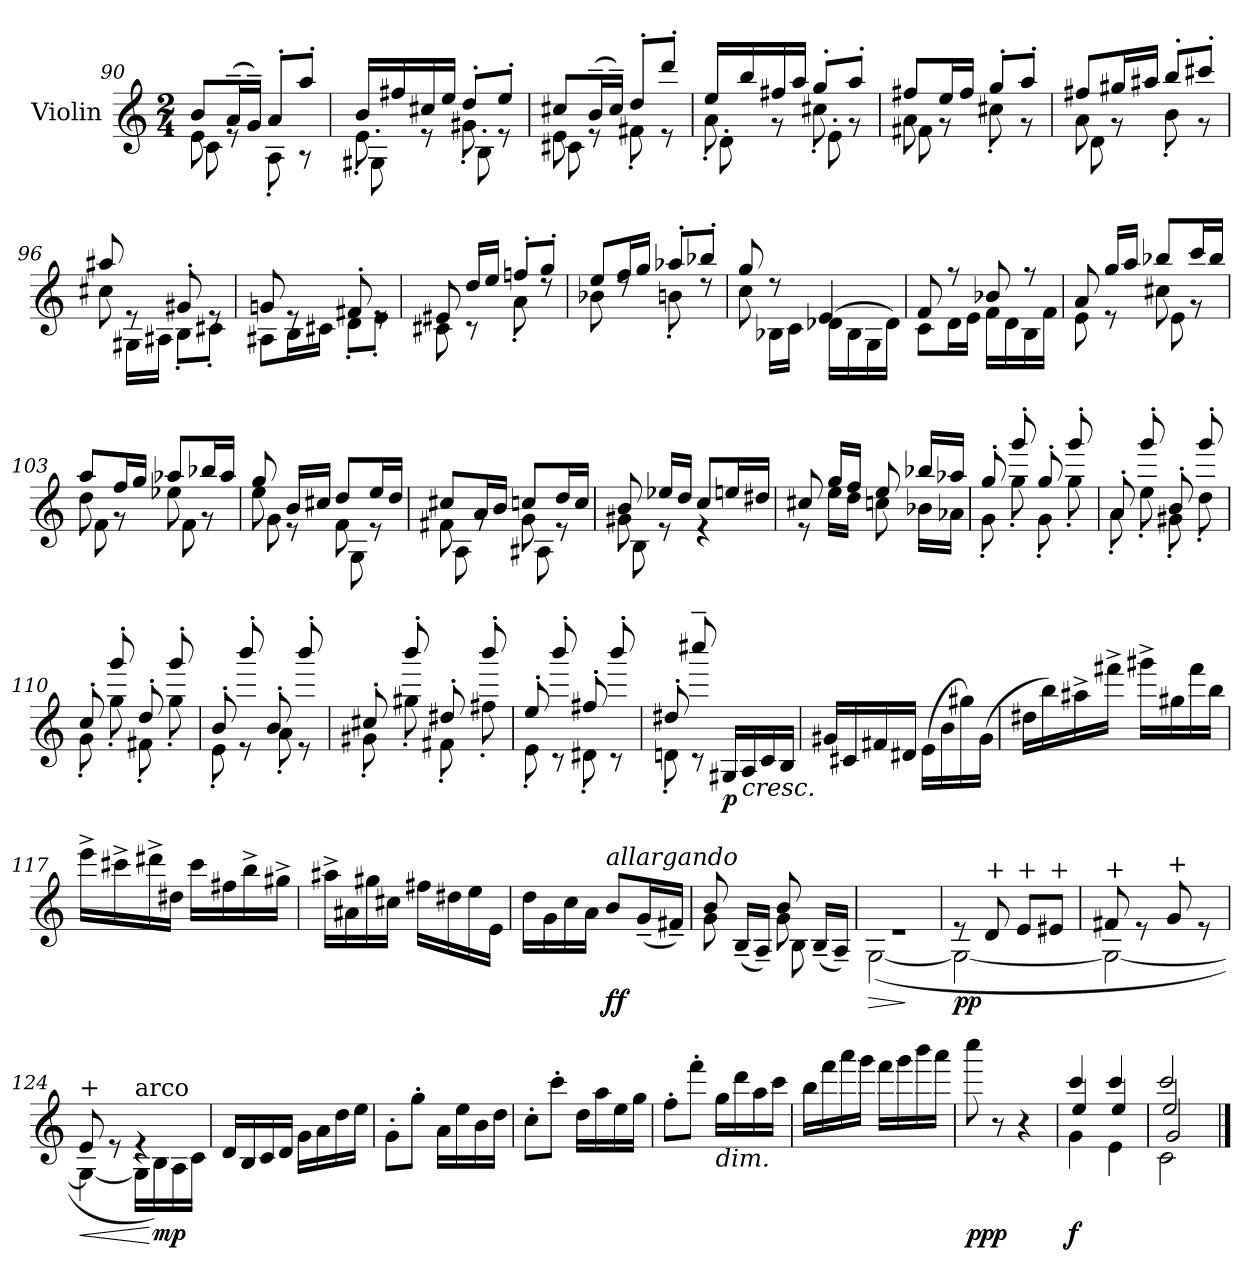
**kern	**dynam
*part1	*part1
*staff1	*staff1
*I"Violin	*
*I'Vln.	*
*clefG2	*
*k[]	*
*M2/4	*
=90	=90
*^	*
*	*^	*
8b/L	8e\	8c\	.
(<16a~/L	8re	4.ryy	.
16g~/JJ)	.	.	.
8a'/L	8A'\	.	.
8aa'/J	8r	.	.
=91	=91	=91	=91
16b/LL	8e'\	8G#X'\	.
16ff#X/	.	.	.
16cc#X/	8r	8ryy	.
16ee/JJ	.	.	.
8dd'/L	8g#X'\	8B'\	.
8ee'/J	8r	8ryy	.
=92	=92	=92	=92
8cc#X/L	8e\	8c#X\	.
(<16b~/L	8re	4.ryy	.
16cc#~/JJ)	.	.	.
8dd'/L	8f#X'\	.	.
8ddd'/J	8r	.	.
!!LO:LB:g=z	!!	!!
=93	=93	=93	=93
16ee/LL	8a'\	8d'\	.
16bb/	.	.	.
16ff#X/	8r	8ryy	.
16aa/JJ	.	.	.
8gg'/L	8cc#X'\	8e'\	.
8aa'/J	8r	8ryy	.
=94	=94	=94	=94
8ff#X/L	8a\	8f#X\	.
16ee/L	8r	4.ryy	.
16ff#/JJ	.	.	.
8gg'/L	8cc#X'\	.	.
8aa'/J	8r	.	.
=95	=95	=95	=95
8ff#X/L	8a\	8d\	.
16gg#X/L	8r	4.ryy	.
16aa#X/JJ	.	.	.
8bb'/L	8b'\	.	.
8ccc#X'/J	8r	.	.
*	*v	*v	*
=96	=96	=96
8aa#X/	8cc#X\	.
8re	16G#X\LL	.
.	16A#X\JJ	.
8g#X'/	8B'\L	.
8re	8c#X'\J	.
=97	=97	=97
8gn/	8A#X\L	.
8re	16B\L	.
.	16c#X\JJ	.
8f#X'/	8d'\L	.
8re	8e'\J	.
!!LO:LB:g=z	!!
=98	=98	=98
8e#X/	8c#X\	.
16dd/LL	8r	.
16ee/JJ	.	.
8ffn'/L	8a'\	.
8gg'/J	8rdd	.
=99	=99	=99
8ee/L	8b-X\	.
16ff/L	8rdd	.
16gg/JJ	.	.
8aa-X'/L	8bn'\	.
8bb-X'/J	8rdd	.
=100	=100	=100
8gg/	8cc\	.
8r	16B-X\LL	.
.	16c\JJ	.
(<16d-X\LL	4e/	.
16B-\	.	.
16G\	.	.
16d-\JJ)	.	.
=101	=101	=101
8c\L	8f/	.
16d\L	8rff	.
16e\JJ	.	.
16f\LL	8b-X/	.
16d\	.	.
16B\	8rff	.
16f\JJ	.	.
=102	=102	=102
*	*^	*
8a/	8e\	4ryy	.
16gg/LL	8r	.	.
16aa/JJ	.	.	.
8bb-X/L	8cc#X\	8e\	.
16ccc/L	8r	8ryy	.
16bb-/JJ	.	.	.
!!LO:LB:g=z	!!	!!
=103	=103	=103	=103
8aa/L	8dd\	8f\	.
16ff/L	8r	8ryy	.
16gg/JJ	.	.	.
8aa-X/L	8ee-X\	8f\	.
16bb-X/L	8r	8ryy	.
16aa-/JJ	.	.	.
=104	=104	=104	=104
8gg/	8ee\	8g\	.
16b/LL	8r	8ryy	.
16cc#X/JJ	.	.	.
8dd/L	8f\	8G\	.
16ee/L	8r	8ryy	.
16dd/JJ	.	.	.
=105	=105	=105	=105
8cc#X/L	8f#X\	8A\	.
16a/L	8rg	8ryy	.
16b/JJ	.	.	.
8ccn/L	8g\	8A#X\	.
16dd/L	8r	8ryy	.
16cc/JJ	.	.	.
=106	=106	=106	=106
8b/	8g#X\	8B\	.
16ee-X/LL	8r	4.ryy	.
16dd/JJ	.	.	.
8cc/L	4r	.	.
16een/L	.	.	.
16dd#X/JJ	.	.	.
*	*v	*v	*
=107	=107	=107
8cc#X/	8r	.
16gg/LL	16ee\LL	.
16ff/JJ	16dd\JJ	.
8ee/	8ccn\	.
16bb-X/LL	16b-X\LL	.
16aa-X/JJ	16a-X\JJ	.
!!LO:LB:g=z	!!
=108	=108	=108
8gg'/	8g'\	.
8ggg'/	8gg'\	.
8gg'/	8g'\	.
8ggg'/	8gg'\	.
=109	=109	=109
8a'/	8a'\	.
8ggg'/	8ee'\	.
8b'/	8g#X'\	.
8ggg'/	8dd'\	.
=110	=110	=110
8cc'/	8g'\	.
8ggg'/	8gg'\	.
8dd'/	8f#X'\	.
8ggg'/	8gg'\	.
=111	=111	=111
8b'/	8e'\	.
8bbb'/	8r	.
8b'/	8a'\	.
8bbb'/	8r	.
=112	=112	=112
8cc#X'/	8g#X'\	.
8bbb'/	8gg#X'\	.
8dd#X'/	8f#X'\	.
8bbb'/	8ff#X'\	.
=113	=113	=113
8ee'/	8e'\	.
8bbb'/	8r	.
8ff#X'/	8d#X'\	.
8bbb'/	8r	.
!!LO:LB:g=z	!!
=114	=114	=114
8dd#X'/	8dn'\	.
8cccc#X~/	8r	.
!	!	!LO:DY:b
16G#X/LL	4ryy	p
!LO:TX:b:i:t=cresc.	!	!
16A/	.	.
16c/	.	.
16B/JJ	.	.
*v	*v	*
=115	=115
16g#X/LL	.
16c#X/	.
16f#X/	.
16d#X/JJ	.
(>16e\LL	.
16b\	.
16gg#X\)	.
(>16g#\JJ	.
=116	=116
16dd#X\LL	.
16bb\)	.
16aa#X^\	.
16fff#X^\JJ	.
16ggg#X^\LL	.
16gg#X\	.
16fff#\	.
16bb\JJ	.
=117	=117
16eee^\LL	.
16ccc#X^\	.
16ddd#X^\	.
16dd#X\JJ	.
16ccc#\LL	.
16ff#X\	.
16bb^\	.
16gg#X^\JJ	.
!!LO:LB:g=z
=118	=118
16aa#X^\LL	.
16a#X\	.
16gg#X\	.
16cc#X\JJ	.
16ff#X\LL	.
16dd#X\	.
16ee\	.
16e\JJ	.
=119	=119
16dd\LL	.
16g\	.
16cc\	.
16a\JJ	.
*MM66	*
!LO:TX:a:i:t=allargando	!
!	!LO:DY:b
8b/L	ff
(<16g~/L	.
16f#X~/JJ)	.
=120	=120
*MM58	*
*^	*
*	*^	*
8b/	8g\	4ryy	.
(>16B~/LL	8ryy	.	.
16A~/JJ)	.	.	.
*MM50	*	*	*
8b/	8g\	8B\	.
(>16B~/LL	8ryy	8ryy	.
*MM30	*	*	*
16A~/JJ)	.	.	.
*v	*v	*v	*
=121	=121
*MM72	*
!LO:TX:a:i:t=a tempo	!
!	!LO:HP:b
*^	*
2re	(<[2G\	>
*v	*v	*
.	]
=122	=122
*^	*
!	!	!LO:DY:b
8re	2G\_	pp
!LO:TX:a:t=+	!	!
8d/	.	.
!LO:TX:a:t=+	!	!
8e/L	.	.
!LO:TX:a:t=+	!	!
8e#X/J	.	.
=123	=123	=123
!LO:TX:a:t=+	!	!
8f#X/	2G\_	.
8re	.	.
!LO:TX:a:t=+	!	!
8g/	.	.
8re	.	.
=124	=124	=124
!LO:TX:a:t=+	!	!
!	!	!LO:HP:b
8e/	4G\_	<
8re	.	.
!LO:TX:a:t=arco	!	!
4re	16G\LL]	.
!	!	!LO:DY:n=1:b
.	16B\)	[ mp
.	16A\	.
.	16c\JJ	.
*v	*v	*
!!LO:LB:g=z
=125	=125
16d/LL	.
16B/	.
16c/	.
16d/JJ	.
16g\LL	.
16a\	.
16dd\	.
16ee\JJ	.
=126	=126
8g'\L	.
8gg'\J	.
16a\LL	.
16ee\	.
16b\	.
16dd\JJ	.
=127	=127
8cc'\L	.
8ccc'\J	.
16dd\LL	.
16aa\	.
16ee\	.
16gg\JJ	.
=128	=128
8ff'\L	.
8fff'\J	.
!LO:TX:b:i:t=dim.	!
16gg\LL	.
16ddd\	.
16aa\	.
16ccc\JJ	.
=129	=129
16bb\LL	.
16fff\	.
16aaa\	.
16ggg\JJ	.
16fff\LL	.
16ggg\	.
16bbb\	.
16aaa\JJ	.
=130	=130
!	!LO:DY:b
8cccc\	ppp
8r	.
4r	.
=131	=131
*^	*
*	*^	*
!	!	!	!LO:DY:b
4ccc/	4ee/	4g\	f
4ccc/	4ee/	4e\	.
=132	=132	=132	=132
*	*	*^	*
2ccc/	2ee/	2g/	2c\	.
*v	*v	*v	*v	*
==	==
*-	*-
